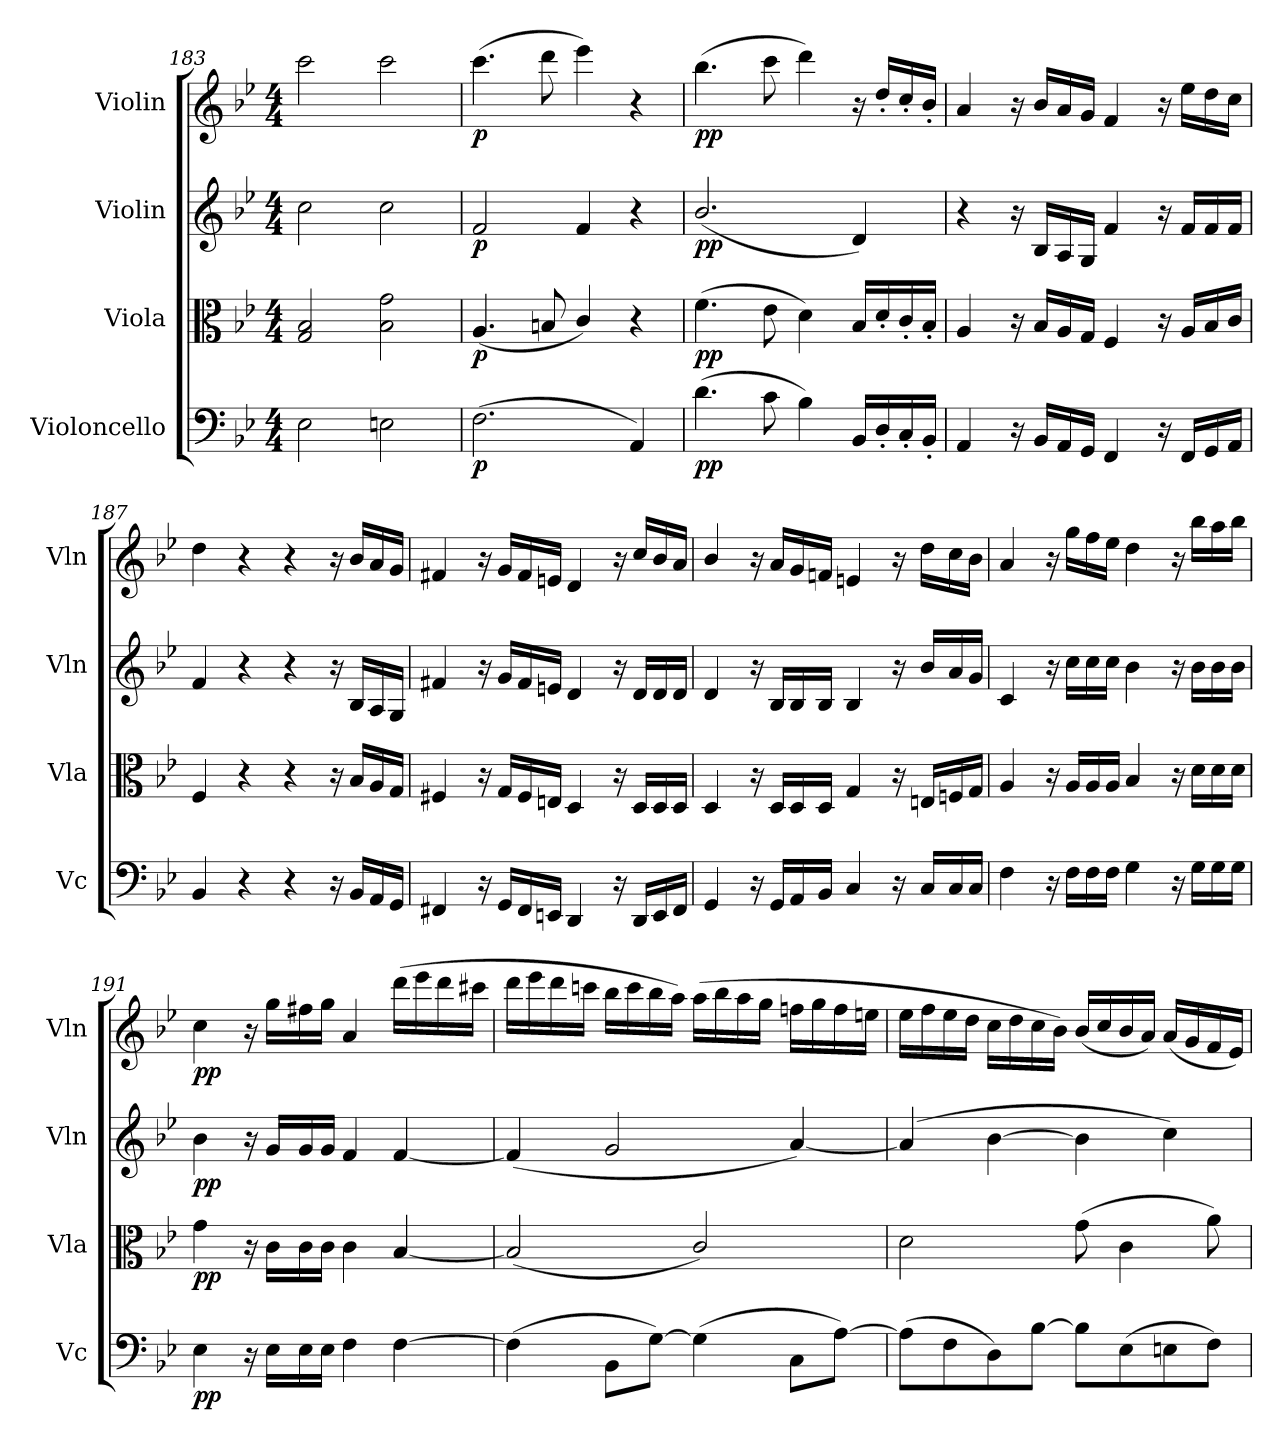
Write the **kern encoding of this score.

**kern	**dynam	**kern	**dynam	**kern	**dynam	**kern	**dynam
*part4	*part4	*part3	*part3	*part2	*part2	*part1	*part1
*staff4	*staff4	*staff3	*staff3	*staff2	*staff2	*staff1	*staff1
*I"Violoncello	*	*I"Viola	*	*I"Violin	*	*I"Violin	*
*I'Vc	*	*I'Vla	*	*I'Vln	*	*I'Vln	*
*clefF4	*	*clefC3	*	*clefG2	*	*clefG2	*
*k[b-e-]	*	*k[b-e-]	*	*k[b-e-]	*	*k[b-e-]	*
*M4/4	*	*M4/4	*	*M4/4	*	*M4/4	*
=183	=183	=183	=183	=183	=183	=183	=183
2E-\	.	2G/ 2B-/	.	2cc\	.	2ccc\	.
2En\	.	2B-\ 2g\	.	2cc\	.	2ccc\	.
=184	=184	=184	=184	=184	=184	=184	=184
(2.F\	p	(4.A/	p	2f/	p	(4.ccc\	p
.	.	8Bn/	.	.	.	8ddd\	.
.	.	4c/)	.	4f/	.	4eee-\)	.
4AA/)	.	4r	.	4r	.	4r	.
=185	=185	=185	=185	=185	=185	=185	=185
(4.d\	pp	(4.f\	pp	(2.b-/	pp	(4.bb-\	pp
8c\	.	8e-\	.	.	.	8ccc\	.
4B-\)	.	4d\)	.	.	.	4ddd\)	.
16BB-/LL	.	16B-/LL	.	4d/)	.	16r	.
16D'/	.	16d'/	.	.	.	16dd'/LL	.
16C'/	.	16c'/	.	.	.	16cc'/	.
16BB-'/JJ	.	16B-'/JJ	.	.	.	16b-'/JJ	.
=186	=186	=186	=186	=186	=186	=186	=186
4AA/	.	4A/	.	4r	.	4a/	.
16r	.	16r	.	16r	.	16r	.
16BB-/LL	.	16B-/LL	.	16B-/LL	.	16b-/LL	.
16AA/	.	16A/	.	16A/	.	16a/	.
16GG/JJ	.	16G/JJ	.	16G/JJ	.	16g/JJ	.
4FF/	.	4F/	.	4f/	.	4f/	.
16r	.	16r	.	16r	.	16r	.
16FF/LL	.	16A/LL	.	16f/LL	.	16ee-\LL	.
16GG/	.	16B-/	.	16f/	.	16dd\	.
16AA/JJ	.	16c/JJ	.	16f/JJ	.	16cc\JJ	.
=187	=187	=187	=187	=187	=187	=187	=187
4BB-/	.	4F/	.	4f/	.	4dd\	.
4r	.	4r	.	4r	.	4r	.
4r	.	4r	.	4r	.	4r	.
16r	.	16r	.	16r	.	16r	.
16BB-/LL	.	16B-/LL	.	16B-/LL	.	16b-/LL	.
16AA/	.	16A/	.	16A/	.	16a/	.
16GG/JJ	.	16G/JJ	.	16G/JJ	.	16g/JJ	.
=188	=188	=188	=188	=188	=188	=188	=188
4FF#X/	.	4F#X/	.	4f#X/	.	4f#X/	.
16r	.	16r	.	16r	.	16r	.
16GG/LL	.	16G/LL	.	16g/LL	.	16g/LL	.
16FF#/	.	16F#/	.	16f#/	.	16f#/	.
16EEn/JJ	.	16En/JJ	.	16en/JJ	.	16en/JJ	.
4DD/	.	4D/	.	4d/	.	4d/	.
16r	.	16r	.	16r	.	16r	.
16DD/LL	.	16D/LL	.	16d/LL	.	16cc/LL	.
16EE/	.	16D/	.	16d/	.	16b-/	.
16FF#/JJ	.	16D/JJ	.	16d/JJ	.	16a/JJ	.
=189	=189	=189	=189	=189	=189	=189	=189
4GG/	.	4D/	.	4d/	.	4b-/	.
16r	.	16r	.	16r	.	16r	.
16GG/LL	.	16D/LL	.	16B-/LL	.	16a/LL	.
16AA/	.	16D/	.	16B-/	.	16g/	.
16BB-/JJ	.	16D/JJ	.	16B-/JJ	.	16fn/JJ	.
4C/	.	4G/	.	4B-/	.	4en/	.
16r	.	16r	.	16r	.	16r	.
16C/LL	.	16En/LL	.	16b-/LL	.	16dd\LL	.
16C/	.	16Fn/	.	16a/	.	16cc\	.
16C/JJ	.	16G/JJ	.	16g/JJ	.	16b-\JJ	.
=190	=190	=190	=190	=190	=190	=190	=190
4F\	.	4A/	.	4c/	.	4a/	.
16r	.	16r	.	16r	.	16r	.
16F\LL	.	16A/LL	.	16cc\LL	.	16gg\LL	.
16F\	.	16A/	.	16cc\	.	16ff\	.
16F\JJ	.	16A/JJ	.	16cc\JJ	.	16ee-\JJ	.
4G\	.	4B-/	.	4b-\	.	4dd\	.
16r	.	16r	.	16r	.	16r	.
16G\LL	.	16d\LL	.	16b-\LL	.	16bb-\LL	.
16G\	.	16d\	.	16b-\	.	16aa\	.
16G\JJ	.	16d\JJ	.	16b-\JJ	.	16bb-\JJ	.
=191	=191	=191	=191	=191	=191	=191	=191
4E-\	pp	4g\	pp	4b-\	pp	4cc\	pp
16r	.	16r	.	16r	.	16r	.
16E-\LL	.	16c\LL	.	16g/LL	.	16gg\LL	.
16E-\	.	16c\	.	16g/	.	16ff#X\	.
16E-\JJ	.	16c\JJ	.	16g/JJ	.	16gg\JJ	.
4F\	.	4c\	.	4f/	.	4a/	.
[4F\	.	[4B-/	.	[4f/	.	(16ddd\LL	.
.	.	.	.	.	.	16eee-\	.
.	.	.	.	.	.	16ddd\	.
.	.	.	.	.	.	16ccc#X\JJ	.
=192	=192	=192	=192	=192	=192	=192	=192
(4F\]	.	(2B-/]	.	(4f/]	.	16ddd\LL	.
.	.	.	.	.	.	16eee-\	.
.	.	.	.	.	.	16ddd\	.
.	.	.	.	.	.	16cccn\JJ	.
8BB-\L	.	.	.	2g/	.	16bb-\LL	.
.	.	.	.	.	.	16ccc\	.
[8G\J)	.	.	.	.	.	16bb-\	.
.	.	.	.	.	.	16aa\JJ)	.
(4G\]	.	2c/)	.	.	.	(16aa\LL	.
.	.	.	.	.	.	16bb-\	.
.	.	.	.	.	.	16aa\	.
.	.	.	.	.	.	16gg\JJ	.
8C\L	.	.	.	[4a/)	.	16ffn\LL	.
.	.	.	.	.	.	16gg\	.
[8A\J)	.	.	.	.	.	16ff\	.
.	.	.	.	.	.	16een\JJ	.
=193	=193	=193	=193	=193	=193	=193	=193
(8A\L]	.	2d\	.	(4a/]	.	16ee-\LL	.
.	.	.	.	.	.	16ff\	.
8F\	.	.	.	.	.	16ee-\	.
.	.	.	.	.	.	16dd\JJ	.
8D\)	.	.	.	[4b-\	.	16cc\LL	.
.	.	.	.	.	.	16dd\	.
[8B-\J	.	.	.	.	.	16cc\	.
.	.	.	.	.	.	16b-\JJ)	.
8B-\L]	.	(8g\	.	4b-\]	.	(16b-/LL	.
.	.	.	.	.	.	16cc/	.
(8E-\	.	4c\	.	.	.	16b-/	.
.	.	.	.	.	.	16a/JJ)	.
8En\	.	.	.	4cc\)	.	(16a/LL	.
.	.	.	.	.	.	16g/	.
8F\J)	.	8a\)	.	.	.	16f/	.
.	.	.	.	.	.	16e-/JJ)	.
=	=	=	=	=	=	=	=
*-	*-	*-	*-	*-	*-	*-	*-
